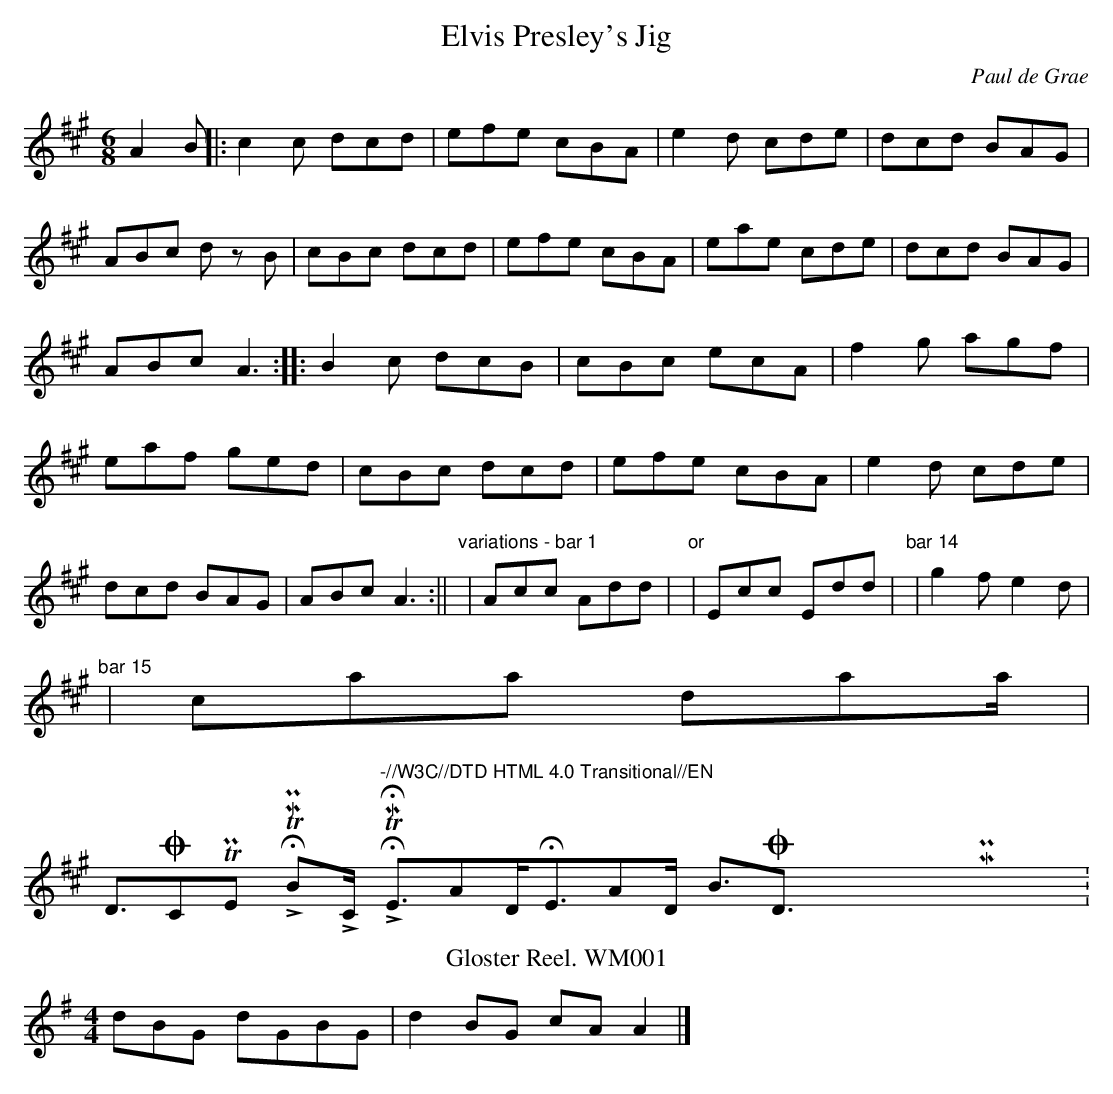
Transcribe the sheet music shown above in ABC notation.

X:1
T:Elvis Presley's Jig
C:Paul de Grae
M:6/8
L:1/8
K:A
A2 B||:c2 c dcd|efe cBA|e2 d cde|dcd BAG|ABc d z B|
cBc dcd|efe cBA|eae cde|dcd BAG|ABc A3:|
|:B2 c dcB|cBc ecA|f2 g agf|eaf ged|
cBc dcd|efe cBA|e2 d cde|dcd BAG|ABc A3:||
"variations - bar 1"
|Acc Add|   "or" |Ecc Edd|
"bar 14"
|g2 f e2 d|!
"bar 15"
|caa daa|
<!DOCTYPE HTML PUBLIC "-//W3C//DTD HTML 4.0 Transitional//EN">
<HTML><HEAD></HEAD>
<BODY><XMP>X: 1
T:Gloster Reel. WM001
M:4/4
L:1/8
O:England
K:G
d2BG dGBG|d2BG cAA2|]
